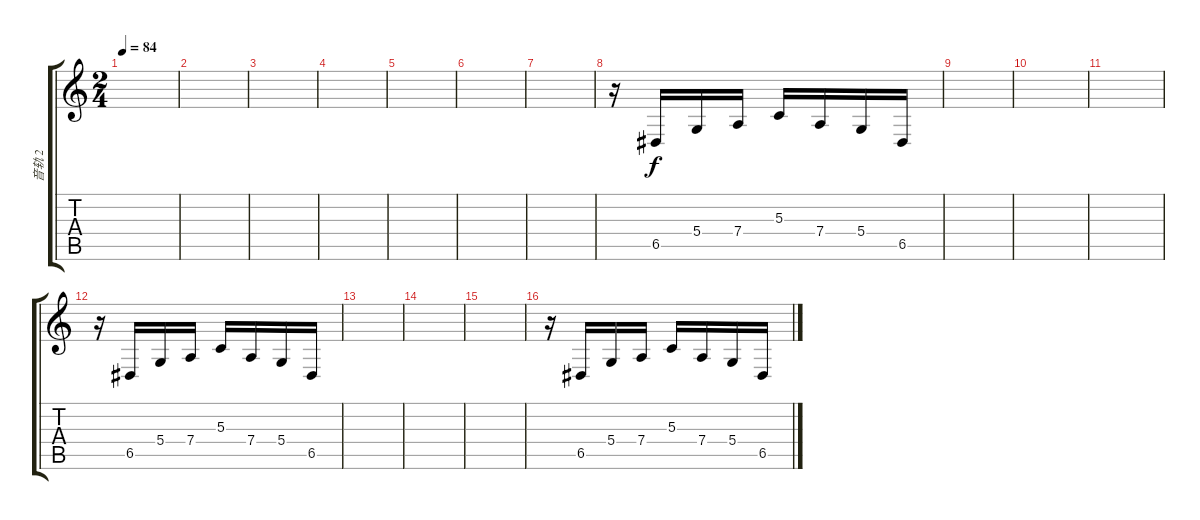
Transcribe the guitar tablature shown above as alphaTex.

\track ("音轨 2" "音轨 2") {instrument panflute}
\staff {score tabs}
\tuning (E4 B3 G3 D3 A2 E2) {hide}
\ts (2 4)
\tempo 84
\clef g2
\ks c
|
|
|
|
|
|
|
r.16 6.5.16 5.4.16 7.4.16 5.3.16 7.4.16 5.4.16 6.5.16 |
|
|
|
r.16 6.5.16 5.4.16 7.4.16 5.3.16 7.4.16 5.4.16 6.5.16 |
|
|
|
r.16 6.5.16 5.4.16 7.4.16 5.3.16 7.4.16 5.4.16 6.5.16
